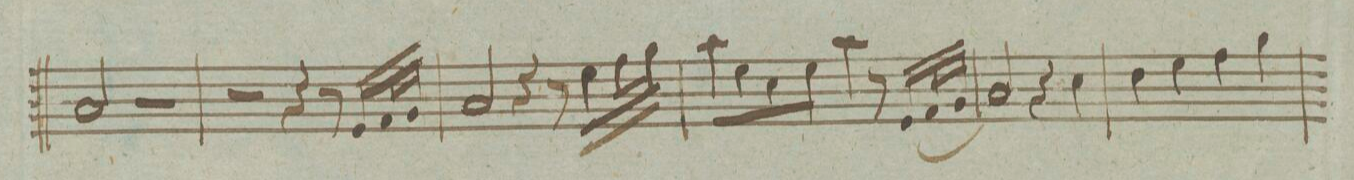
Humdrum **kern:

**kern	**dynam
*I"Fagotto Secundo.	*
*clefF4	*
*k[]	*
*met(c|)	*
*M2/2	*
2C/	.
2r	.
=220	=220
2r	.
4r	.
8r	.
16GG/LL	.
32AA/L	.
32BB/JJJ	.
=221	=221
2C/	.
4r	.
8r	.
16G\LL	.
32A\L	.
32B\JJJ	.
=222	=222
8c\L	.
8G\	.
8E\	.
8G\J	.
4c\	.
8r	.
(16GG/LL	.
32AA/L	.
32BB/JJJ	.
=223	=223
2C/)	.
4r	.
4E\	.
=224	=224
4F\	.
4G\	.
4A\	.
4B\	.
=225	=225
*-	*-
